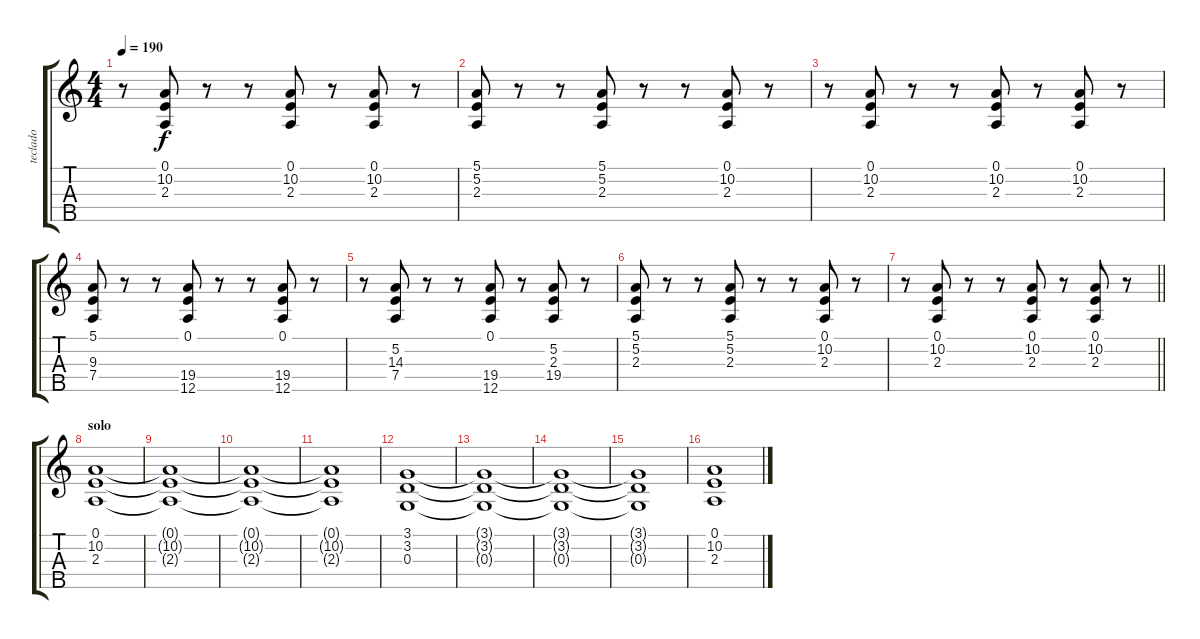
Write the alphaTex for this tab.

\track ("teclado" "teclado") {instrument stringensemble1}
\staff {score tabs}
\tuning (E4 B3 G3 D3 A2) {hide}
\ts (4 4)
\tempo 190
\clef g2
\ks c
r.8{dy f} (0.1 10.2 2.3).8 r.8 r.8 (0.1 10.2 2.3).8 r.8 (0.1 10.2 2.3).8 r.8 |
(5.1 5.2 2.3).8 r.8 r.8 (5.1 5.2 2.3).8 r.8 r.8 (0.1 10.2 2.3).8 r.8 |
r.8 (0.1 10.2 2.3).8 r.8 r.8 (0.1 10.2 2.3).8 r.8 (0.1 10.2 2.3).8 r.8 |
(5.1 9.3 7.4).8 r.8 r.8 (0.1 19.4 12.5).8 r.8 r.8 (0.1 19.4 12.5).8 r.8 |
r.8 (5.2 14.3 7.4).8 r.8 r.8 (0.1 19.4 12.5).8 r.8 (5.2 2.3 19.4).8 r.8 |
(5.1 5.2 2.3).8 r.8 r.8 (5.1 5.2 2.3).8 r.8 r.8 (0.1 10.2 2.3).8 r.8 |
\barLineRight lightlight
r.8 (0.1 10.2 2.3).8 r.8 r.8 (0.1 10.2 2.3).8 r.8 (0.1 10.2 2.3).8 r.8 |
\section ("" "solo")
(0.1 10.2 2.3).1 |
(0.1{t} 10.2{t} 2.3{t}).1 |
(0.1{t} 10.2{t} 2.3{t}).1 |
(0.1{t} 10.2{t} 2.3{t}).1 |
(3.1 3.2 0.3).1 |
(3.1{t} 3.2{t} 0.3{t}).1 |
(3.1{t} 3.2{t} 0.3{t}).1 |
(3.1{t} 3.2{t} 0.3{t}).1 |
(0.1 10.2 2.3).1
